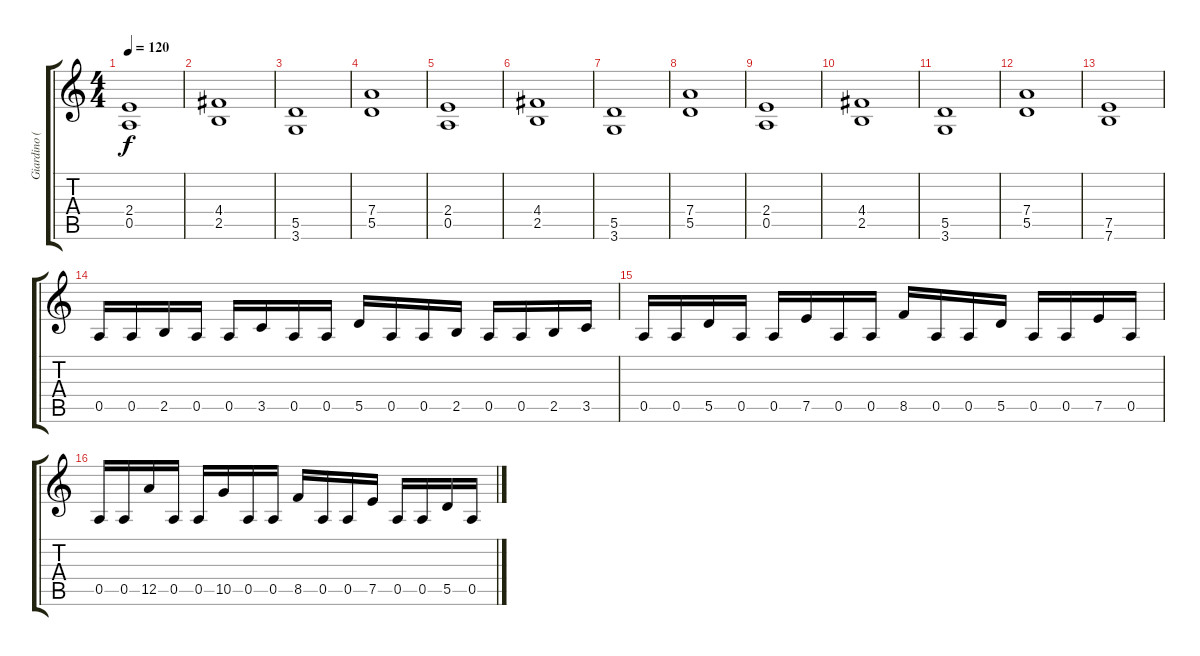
\track ("Giardino (Rítmico)" "Giardino (") {instrument overdrivenguitar}
\staff {score tabs}
\tuning (E4 B3 G3 D3 A2 E2) {hide}
\ts (4 4)
\tempo 120
\clef g2
\ks c
(2.4 0.5).1{dy f} |
(4.4 2.5).1 |
(5.5 3.6).1 |
(7.4 5.5).1 |
(2.4 0.5).1 |
(4.4 2.5).1 |
(5.5 3.6).1 |
(7.4 5.5).1 |
(2.4 0.5).1 |
(4.4 2.5).1 |
(5.5 3.6).1 |
(7.4 5.5).1 |
(7.5 7.6).1 |
0.5.16 0.5.16 2.5.16 0.5.16 0.5.16 3.5.16 0.5.16 0.5.16 5.5.16 0.5.16 0.5.16 2.5.16 0.5.16 0.5.16 2.5.16 3.5.16 |
0.5.16 0.5.16 5.5.16 0.5.16 0.5.16 7.5.16 0.5.16 0.5.16 8.5.16 0.5.16 0.5.16 5.5.16 0.5.16 0.5.16 7.5.16 0.5.16 |
0.5.16 0.5.16 12.5.16 0.5.16 0.5.16 10.5.16 0.5.16 0.5.16 8.5.16 0.5.16 0.5.16 7.5.16 0.5.16 0.5.16 5.5.16 0.5.16
